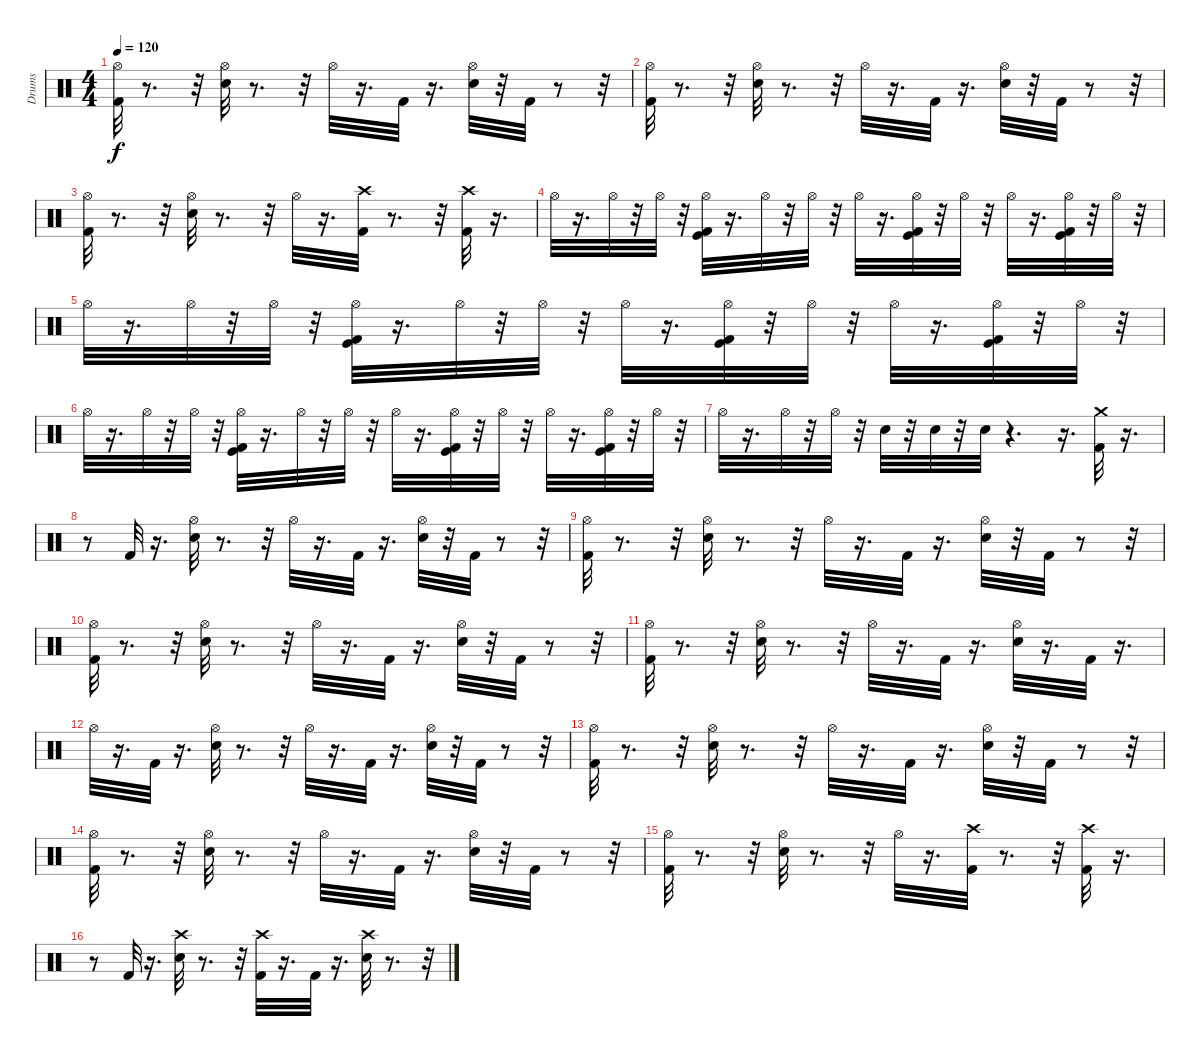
\track ("Drums" "Drums") {instrument percussion}
\staff {score}
\articulation defaults
\ts (4 4)
\tempo 120
\clef neutral
\ks c
("Kick (hit) 2" "Hi-Hat (open)").32{dy f} r.8{d} r.32 ("Electric Snare (hit)" "Hi-Hat (open)").32 r.8{d} r.32 "Hi-Hat (open)".32 r.16{d} "Kick (hit) 2".32 r.16{d} ("Electric Snare (hit)" "Hi-Hat (open)").32 r.32 "Kick (hit) 2".32 r.8 r.32 |
("Kick (hit) 2" "Hi-Hat (open)").32 r.8{d} r.32 ("Electric Snare (hit)" "Hi-Hat (open)").32 r.8{d} r.32 "Hi-Hat (open)".32 r.16{d} "Kick (hit) 2".32 r.16{d} ("Electric Snare (hit)" "Hi-Hat (open)").32 r.32 "Kick (hit) 2".32 r.8 r.32 |
("Kick (hit) 2" "Hi-Hat (open)").32 r.8{d} r.32 ("Electric Snare (hit)" "Hi-Hat (open)").32 r.8{d} r.32 "Hi-Hat (open)".32 r.16{d} ("Crash high (hit)" "Kick (hit) 2").32 r.8{d} r.32 ("Crash high (hit)" "Kick (hit) 2").32 r.16{d} |
"Hi-Hat (open)".32 r.16{d} "Hi-Hat (open)".32 r.32 "Hi-Hat (open)".32 r.32 ("Hi-Hat (open)" "Kick (hit) 2" "Kick (hit)").32 r.16{d} "Hi-Hat (open)".32 r.32 "Hi-Hat (open)".32 r.32 "Hi-Hat (open)".32 r.16{d} ("Hi-Hat (open)" "Kick (hit) 2" "Kick (hit)").32 r.32 "Hi-Hat (open)".32 r.32 "Hi-Hat (open)".32 r.16{d} ("Hi-Hat (open)" "Kick (hit)" "Kick (hit) 2").32 r.32 "Hi-Hat (open)".32 r.32 |
"Hi-Hat (open)".32 r.16{d} "Hi-Hat (open)".32 r.32 "Hi-Hat (open)".32 r.32 ("Hi-Hat (open)" "Kick (hit) 2" "Kick (hit)").32 r.16{d} "Hi-Hat (open)".32 r.32 "Hi-Hat (open)".32 r.32 "Hi-Hat (open)".32 r.16{d} ("Hi-Hat (open)" "Kick (hit) 2" "Kick (hit)").32 r.32 "Hi-Hat (open)".32 r.32 "Hi-Hat (open)".32 r.16{d} ("Hi-Hat (open)" "Kick (hit)" "Kick (hit) 2").32 r.32 "Hi-Hat (open)".32 r.32 |
"Hi-Hat (open)".32 r.16{d} "Hi-Hat (open)".32 r.32 "Hi-Hat (open)".32 r.32 ("Hi-Hat (open)" "Kick (hit) 2" "Kick (hit)").32 r.16{d} "Hi-Hat (open)".32 r.32 "Hi-Hat (open)".32 r.32 "Hi-Hat (open)".32 r.16{d} ("Hi-Hat (open)" "Kick (hit) 2" "Kick (hit)").32 r.32 "Hi-Hat (open)".32 r.32 "Hi-Hat (open)".32 r.16{d} ("Hi-Hat (open)" "Kick (hit)" "Kick (hit) 2").32 r.32 "Hi-Hat (open)".32 r.32 |
"Hi-Hat (open)".32 r.16{d} "Hi-Hat (open)".32 r.32 "Hi-Hat (open)".32 r.32 "Electric Snare (hit)".32 r.32 "Electric Snare (hit)".32 r.32 "Electric Snare (hit)".32 r.4{d} r.16{d} ("Crash medium (hit)" "Kick (hit) 2").32 r.16{d} |
r.8 "Kick (hit) 2".32 r.16{d} ("Hi-Hat (open)" "Electric Snare (hit)").32 r.8{d} r.32 "Hi-Hat (open)".32 r.16{d} "Kick (hit) 2".32 r.16{d} ("Electric Snare (hit)" "Hi-Hat (open)").32 r.32 "Kick (hit) 2".32 r.8 r.32 |
("Kick (hit) 2" "Hi-Hat (open)").32 r.8{d} r.32 ("Electric Snare (hit)" "Hi-Hat (open)").32 r.8{d} r.32 "Hi-Hat (open)".32 r.16{d} "Kick (hit) 2".32 r.16{d} ("Electric Snare (hit)" "Hi-Hat (open)").32 r.32 "Kick (hit) 2".32 r.8 r.32 |
("Kick (hit) 2" "Hi-Hat (open)").32 r.8{d} r.32 ("Electric Snare (hit)" "Hi-Hat (open)").32 r.8{d} r.32 "Hi-Hat (open)".32 r.16{d} "Kick (hit) 2".32 r.16{d} ("Electric Snare (hit)" "Hi-Hat (open)").32 r.32 "Kick (hit) 2".32 r.8 r.32 |
("Kick (hit) 2" "Hi-Hat (open)").32 r.8{d} r.32 ("Electric Snare (hit)" "Hi-Hat (open)").32 r.8{d} r.32 "Hi-Hat (open)".32 r.16{d} "Kick (hit) 2".32 r.16{d} ("Electric Snare (hit)" "Hi-Hat (open)").32 r.16{d} "Kick (hit) 2".32 r.16{d} |
"Hi-Hat (open)".32 r.16{d} "Kick (hit) 2".32 r.16{d} ("Hi-Hat (open)" "Electric Snare (hit)").32 r.8{d} r.32 "Hi-Hat (open)".32 r.16{d} "Kick (hit) 2".32 r.16{d} ("Electric Snare (hit)" "Hi-Hat (open)").32 r.32 "Kick (hit) 2".32 r.8 r.32 |
("Kick (hit) 2" "Hi-Hat (open)").32 r.8{d} r.32 ("Electric Snare (hit)" "Hi-Hat (open)").32 r.8{d} r.32 "Hi-Hat (open)".32 r.16{d} "Kick (hit) 2".32 r.16{d} ("Electric Snare (hit)" "Hi-Hat (open)").32 r.32 "Kick (hit) 2".32 r.8 r.32 |
("Kick (hit) 2" "Hi-Hat (open)").32 r.8{d} r.32 ("Electric Snare (hit)" "Hi-Hat (open)").32 r.8{d} r.32 "Hi-Hat (open)".32 r.16{d} "Kick (hit) 2".32 r.16{d} ("Electric Snare (hit)" "Hi-Hat (open)").32 r.32 "Kick (hit) 2".32 r.8 r.32 |
("Kick (hit) 2" "Hi-Hat (open)").32 r.8{d} r.32 ("Electric Snare (hit)" "Hi-Hat (open)").32 r.8{d} r.32 "Hi-Hat (open)".32 r.16{d} ("Crash high (hit)" "Kick (hit) 2").32 r.8{d} r.32 ("Crash high (hit)" "Kick (hit) 2").32 r.16{d} |
r.8 "Kick (hit) 2".32 r.16{d} ("Electric Snare (hit)" "Crash high (hit)").32 r.8{d} r.32 ("Kick (hit) 2" "Crash high (hit)").32 r.16{d} "Kick (hit) 2".32 r.16{d} ("Electric Snare (hit)" "Crash high (hit)").32 r.8{d} r.32
